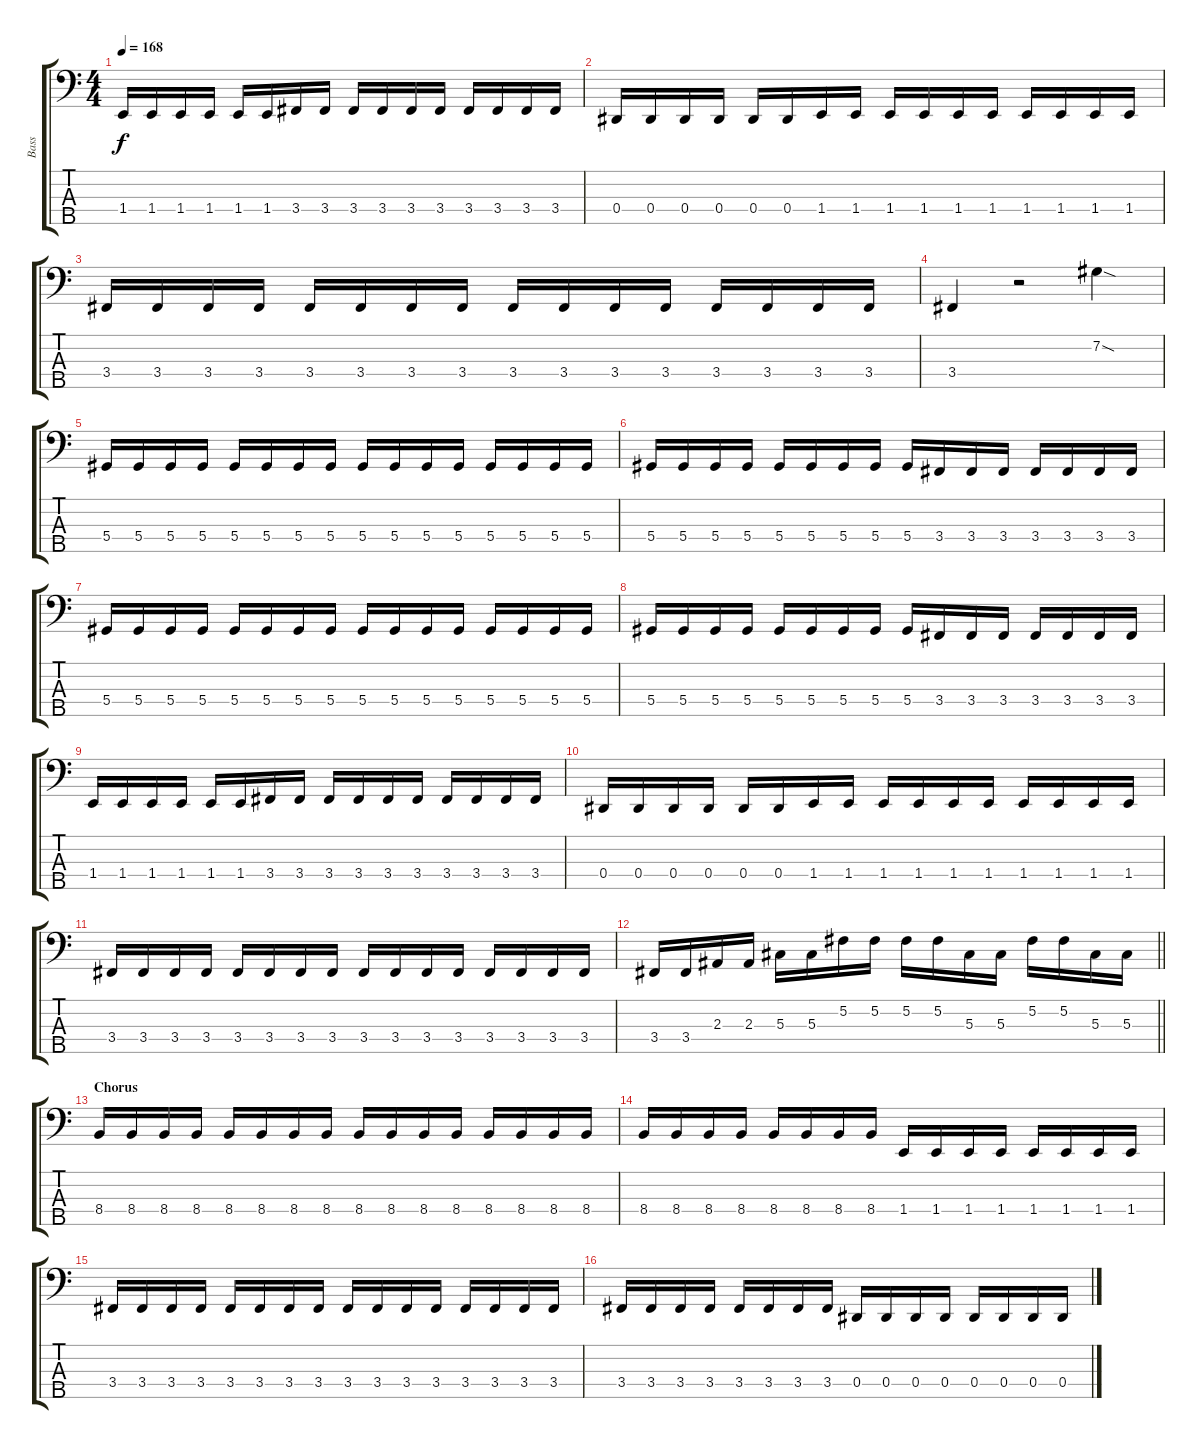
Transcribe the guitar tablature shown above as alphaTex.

\track ("Bass" "Bass") {instrument electricbassfinger}
\staff {score tabs}
\tuning (Gb2 Db2 Ab1 Eb1 Bb0) {hide}
\ts (4 4)
\tempo 168
\clef f4
\ks aminor
1.4.16{dy f} 1.4.16 1.4.16 1.4.16 1.4.16 1.4.16 3.4.16 3.4.16 3.4.16 3.4.16 3.4.16 3.4.16 3.4.16 3.4.16 3.4.16 3.4.16 |
0.4.16 0.4.16 0.4.16 0.4.16 0.4.16 0.4.16 1.4.16 1.4.16 1.4.16 1.4.16 1.4.16 1.4.16 1.4.16 1.4.16 1.4.16 1.4.16 |
3.4.16 3.4.16 3.4.16 3.4.16 3.4.16 3.4.16 3.4.16 3.4.16 3.4.16 3.4.16 3.4.16 3.4.16 3.4.16 3.4.16 3.4.16 3.4.16 |
3.4.4 r.2 7.2{sod}.4 |
5.4.16 5.4.16 5.4.16 5.4.16 5.4.16 5.4.16 5.4.16 5.4.16 5.4.16 5.4.16 5.4.16 5.4.16 5.4.16 5.4.16 5.4.16 5.4.16 |
5.4.16 5.4.16 5.4.16 5.4.16 5.4.16 5.4.16 5.4.16 5.4.16 5.4.16 3.4.16 3.4.16 3.4.16 3.4.16 3.4.16 3.4.16 3.4.16 |
5.4.16 5.4.16 5.4.16 5.4.16 5.4.16 5.4.16 5.4.16 5.4.16 5.4.16 5.4.16 5.4.16 5.4.16 5.4.16 5.4.16 5.4.16 5.4.16 |
5.4.16 5.4.16 5.4.16 5.4.16 5.4.16 5.4.16 5.4.16 5.4.16 5.4.16 3.4.16 3.4.16 3.4.16 3.4.16 3.4.16 3.4.16 3.4.16 |
1.4.16 1.4.16 1.4.16 1.4.16 1.4.16 1.4.16 3.4.16 3.4.16 3.4.16 3.4.16 3.4.16 3.4.16 3.4.16 3.4.16 3.4.16 3.4.16 |
0.4.16 0.4.16 0.4.16 0.4.16 0.4.16 0.4.16 1.4.16 1.4.16 1.4.16 1.4.16 1.4.16 1.4.16 1.4.16 1.4.16 1.4.16 1.4.16 |
3.4.16 3.4.16 3.4.16 3.4.16 3.4.16 3.4.16 3.4.16 3.4.16 3.4.16 3.4.16 3.4.16 3.4.16 3.4.16 3.4.16 3.4.16 3.4.16 |
\barLineRight lightlight
3.4.16 3.4.16 2.3.16 2.3.16 5.3.16 5.3.16 5.2.16 5.2.16 5.2.16 5.2.16 5.3.16 5.3.16 5.2.16 5.2.16 5.3.16 5.3.16 |
\section ("" "Chorus")
8.4.16 8.4.16 8.4.16 8.4.16 8.4.16 8.4.16 8.4.16 8.4.16 8.4.16 8.4.16 8.4.16 8.4.16 8.4.16 8.4.16 8.4.16 8.4.16 |
8.4.16 8.4.16 8.4.16 8.4.16 8.4.16 8.4.16 8.4.16 8.4.16 1.4.16 1.4.16 1.4.16 1.4.16 1.4.16 1.4.16 1.4.16 1.4.16 |
3.4.16 3.4.16 3.4.16 3.4.16 3.4.16 3.4.16 3.4.16 3.4.16 3.4.16 3.4.16 3.4.16 3.4.16 3.4.16 3.4.16 3.4.16 3.4.16 |
3.4.16 3.4.16 3.4.16 3.4.16 3.4.16 3.4.16 3.4.16 3.4.16 0.4.16 0.4.16 0.4.16 0.4.16 0.4.16 0.4.16 0.4.16 0.4.16
